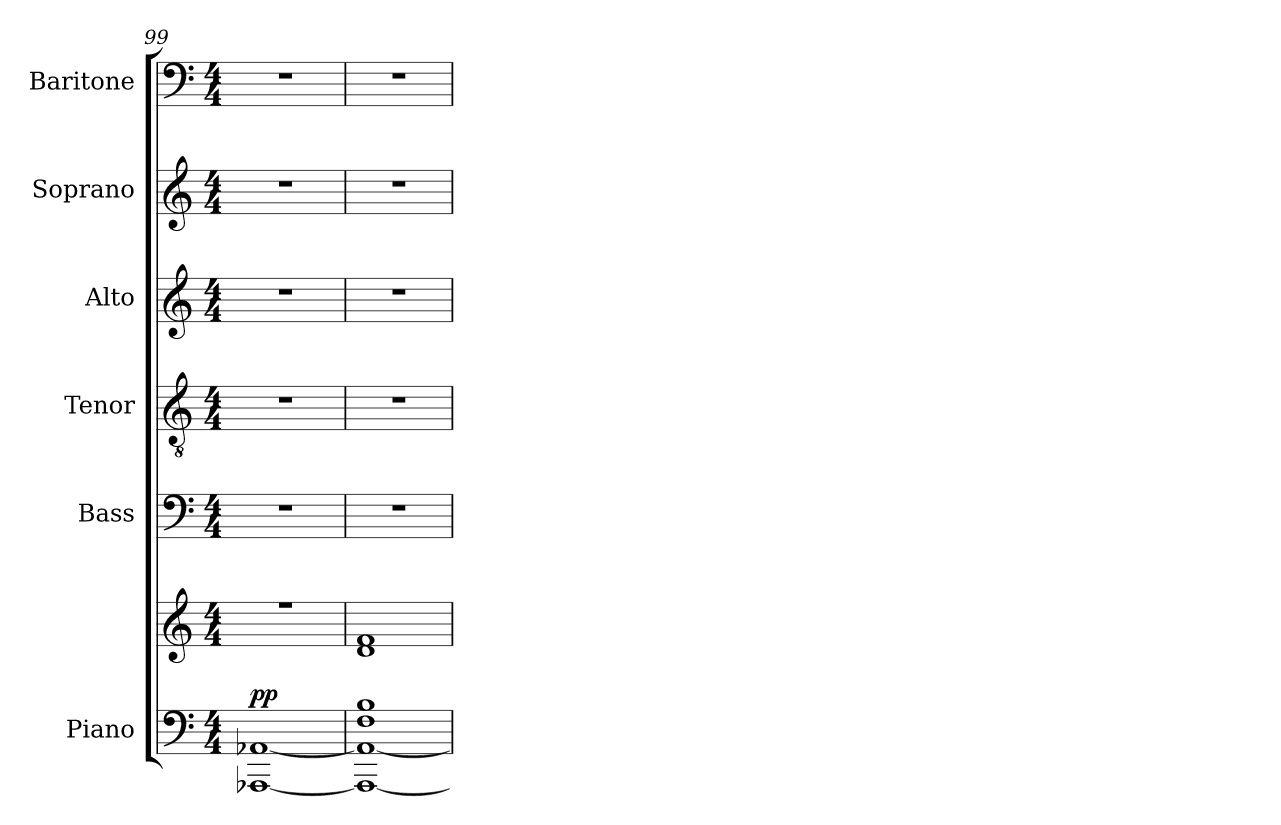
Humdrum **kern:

**kern	**kern	**dynam	**kern	**kern	**kern	**kern	**kern
*part6	*part6	*part6	*part5	*part4	*part3	*part2	*part1
*staff7	*staff6	*staff6/7	*staff5	*staff4	*staff3	*staff2	*staff1
*I"Piano	*	*	*I"Bass	*I"Tenor	*I"Alto	*I"Soprano	*I"Baritone
*	*	*	*I'B	*I'T	*I'A	*I'S	*
*clefF4	*clefG2	*	*clefF4	*clefGv2	*clefG2	*clefG2	*clefF4
*k[]	*k[]	*	*k[]	*k[]	*k[]	*k[]	*k[]
*C:	*C:	*	*C:	*C:	*C:	*C:	*C:
*M4/4	*M4/4	*	*M4/4	*M4/4	*M4/4	*M4/4	*M4/4
=99	=99	=99	=99	=99	=99	=99	=99
*^	*^	*	*	*	*	*	*
!	!	!	!	!LO:DY:a=2	!	!	!	!	!
1ryy	[1AAA-X [1AA-X	1r	1ryy	pp	1r	1r	1r	1r	1r
=100	=100	=100	=100	=100	=100	=100	=100	=100	=100
1F 1B	1AAA-_ 1AA-_	1d 1f	1ryy	.	1r	1r	1r	1r	1r
*v	*v	*	*	*	*	*	*	*	*
*	*v	*v	*	*	*	*	*	*
=	=	=	=	=	=	=	=
*-	*-	*-	*-	*-	*-	*-	*-
